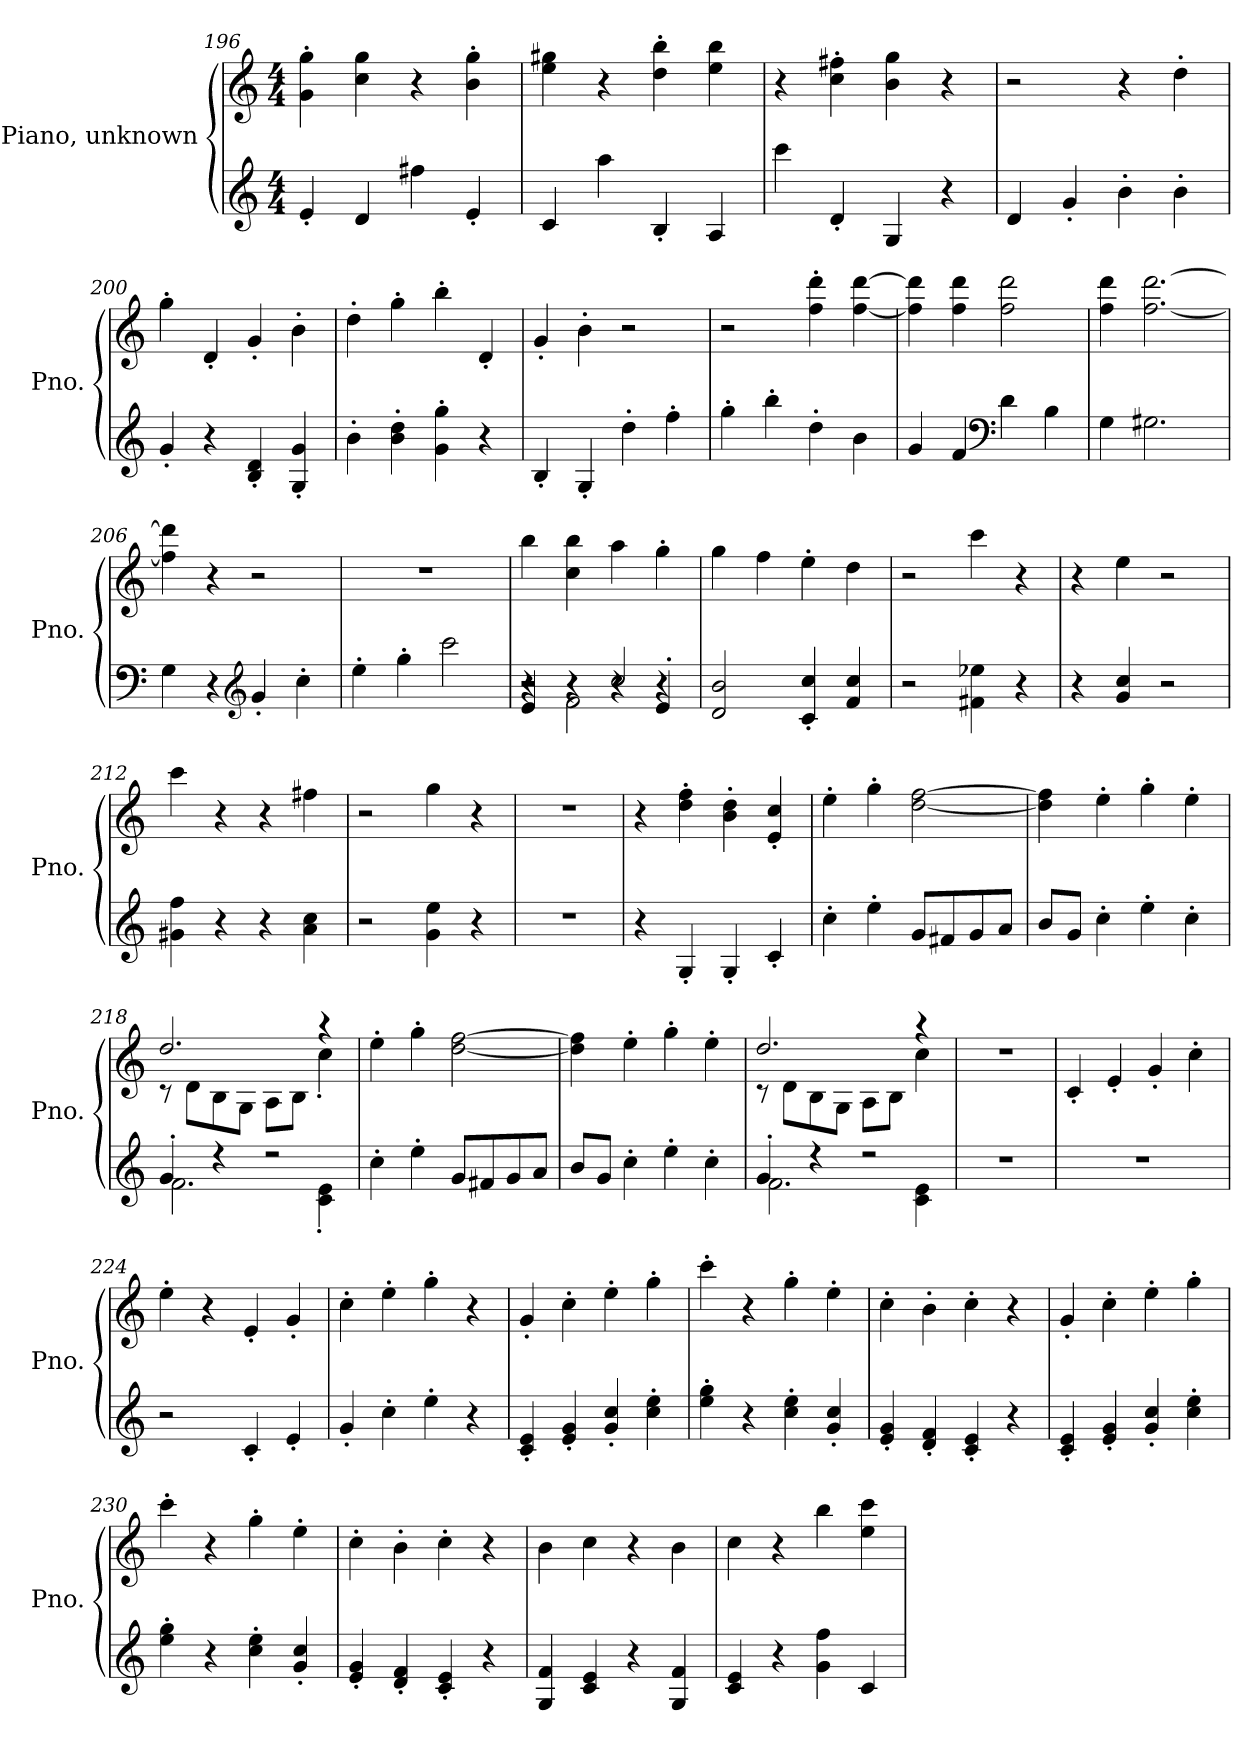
**kern	**kern
*part1	*part1
*staff2	*staff1
*I"Piano, unknown	*
*I'Pno.	*
!!LO:PB:g=z
*clefG2	*clefG2
*k[]	*k[]
*M4/4	*M4/4
=196	=196
4e'/	4g\' 4gg\'
4d/	4cc\ 4gg\
4ff#X\	4r
4e'/	4b\' 4gg\'
=197	=197
4c/	4ee\ 4gg#X\
4aa\	4r
4B'/	4dd\' 4bb\'
4A/	4ee\ 4bb\
=198	=198
4ccc\	4r
4d'/	4cc\' 4ff#X\'
4G/	4b\ 4gg\
4r	4r
=199	=199
4d/	2r
4g'/	.
4b'\	4r
4b'\	4dd'\
=200	=200
4g'/	4gg'\
4r	4d'/
4B/' 4d/'	4g'/
4G/' 4g/'	4b'\
=201	=201
4b'\	4dd'\
4b\' 4dd\'	4gg'\
4g\' 4gg\'	4bb'\
4r	4d'/
=202	=202
4B'/	4g'/
4G'/	4b'\
4dd'\	2r
4ff'\	.
=203	=203
4gg'\	2r
4bb'\	.
4dd'\	4ff\' 4ddd\'
4b\	[4ff\ [4ddd\
!!LO:LB:g=z
=204	=204
4g/	4ff\] 4ddd\]
4f/	4ff\ 4ddd\
*clefF4	*
4d\	2ff\ 2ddd\
4B\	.
=205	=205
4G\	4ff\ 4ddd\
2.G#X\	[2.ff\ [2.ddd\
=206	=206
4G\	4ff\] 4ddd\]
4r	4r
*clefG2	*
4g'/	2r
4cc'\	.
=207	=207
4ee'\	1r
4gg'\	.
2ccc\	.
=208	=208
*^	*
*	*^	*
2r	4r	4e/	4bb\
.	2f\	4r	4cc\ 4bb\
2cc/	.	4r	4aa\
.	4r	4e'/	4gg'\
*v	*v	*v	*
=209	=209
2d/ 2b/	4gg\
.	4ff\
4c/' 4cc/'	4ee'\
4f/ 4cc/	4dd\
=210	=210
2r	2r
4f#X\ 4ee-X\	4ccc\
4r	4r
=211	=211
4r	4r
4g/ 4cc/	4ee\
2r	2r
!!LO:LB:g=z
=212	=212
4g#X\ 4ff\	4ccc\
4r	4r
4r	4r
4a\ 4cc\	4ff#X\
=213	=213
2r	2r
4g\ 4ee\	4gg\
4r	4r
=214	=214
1r	1r
=215	=215
4r	4r
4G'/	4dd\' 4ff\'
4G'/	4b\' 4dd\'
4c'/	4e/' 4cc/'
=216	=216
4cc'\	4ee'\
4ee'\	4gg'\
8g/L	[2dd\ [2ff\
8f#X/	.
8g/	.
8a/J	.
=217	=217
8b/L	4dd\] 4ff\]
8g/J	.
4cc'\	4ee'\
4ee'\	4gg'\
4cc'\	4ee'\
=218	=218
*^	*^
4g'/	2.f\	2.dd/	8r
.	.	.	8d\L
4r	.	.	8B\
.	.	.	8G\J
2r	.	.	8A\L
.	.	.	8B\J
.	4c\' 4e\'	4r	4cc'\
*v	*v	*	*
*	*v	*v
!!LO:LB:g=z
=219	=219
4cc'\	4ee'\
4ee'\	4gg'\
8g/L	[2dd\ [2ff\
8f#X/	.
8g/	.
8a/J	.
=220	=220
8b/L	4dd\] 4ff\]
8g/J	.
4cc'\	4ee'\
4ee'\	4gg'\
4cc'\	4ee'\
=221	=221
*^	*^
4g'/	2.f\	2.dd/	8r
.	.	.	8d\L
4r	.	.	8B\
.	.	.	8G\J
2r	.	.	8A\L
.	.	.	8B\J
.	4c\ 4e\	4r	4cc\
*v	*v	*	*
*	*v	*v
=222	=222
1r	1r
=223	=223
1r	4c'/
.	4e'/
.	4g'/
.	4cc'\
=224	=224
2r	4ee'\
.	4r
4c'/	4e'/
4e'/	4g'/
=225	=225
4g'/	4cc'\
4cc'\	4ee'\
4ee'\	4gg'\
4r	4r
=226	=226
4c/' 4e/'	4g'/
4e/' 4g/'	4cc'\
4g/' 4cc/'	4ee'\
4cc\' 4ee\'	4gg'\
!!LO:LB:g=z
=227	=227
4ee\' 4gg\'	4ccc'\
4r	4r
4cc\' 4ee\'	4gg'\
4g/' 4cc/'	4ee'\
=228	=228
4e/' 4g/'	4cc'\
4d/' 4f/'	4b'\
4c/' 4e/'	4cc'\
4r	4r
=229	=229
4c/' 4e/'	4g'/
4e/' 4g/'	4cc'\
4g/' 4cc/'	4ee'\
4cc\' 4ee\'	4gg'\
=230	=230
4ee\' 4gg\'	4ccc'\
4r	4r
4cc\' 4ee\'	4gg'\
4g/' 4cc/'	4ee'\
=231	=231
4e/' 4g/'	4cc'\
4d/' 4f/'	4b'\
4c/' 4e/'	4cc'\
4r	4r
=232	=232
4G/ 4f/	4b\
4c/ 4e/	4cc\
4r	4r
4G/ 4f/	4b\
=233	=233
4c/ 4e/	4cc\
4r	4r
4g\ 4ff\	4bb\
4c/	4ee\ 4ccc\
=	=
*-	*-
